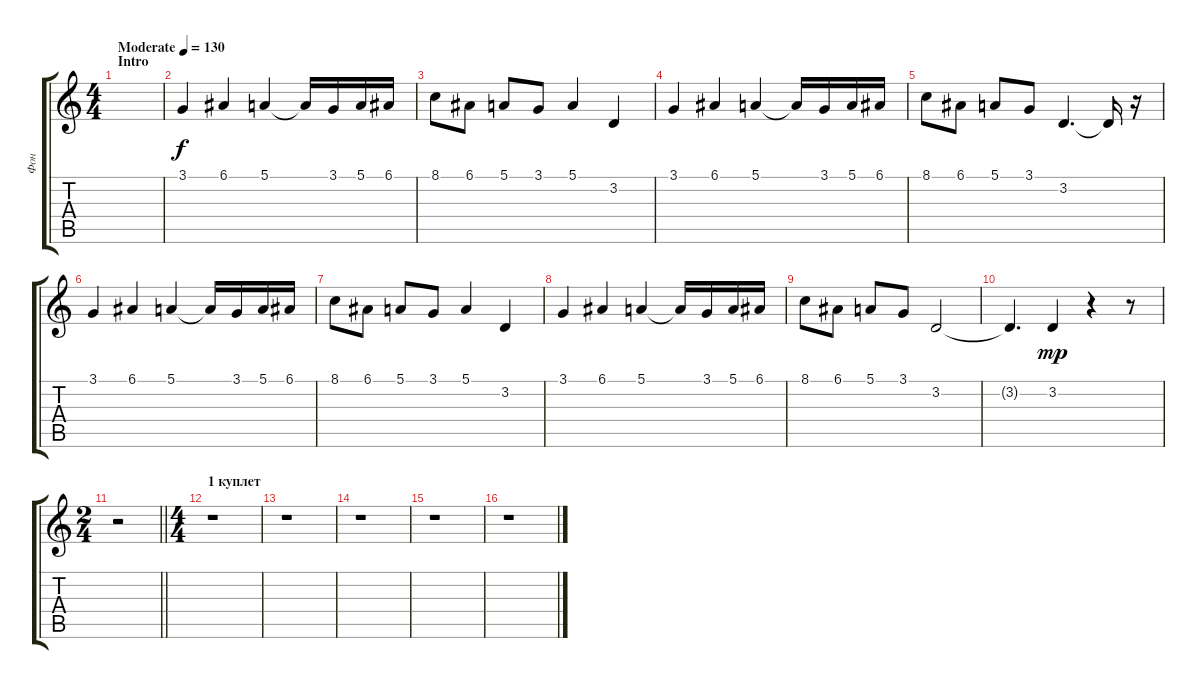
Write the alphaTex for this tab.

\track ("Фон" "Фон") {instrument stringensemble1}
\staff {score tabs}
\tuning (E4 B3 G3 D3 A2 E2) {hide}
\ts (4 4)
\section ("" "Intro")
\tempo (130 "Moderate")
\clef g2
\ks c
|
3.1.4 6.1.4 5.1.4 5.1{t}.16 3.1.16 5.1.16 6.1.16 |
8.1.8 6.1.8 5.1.8 3.1.8 5.1.4 3.2.4 |
3.1.4 6.1.4 5.1.4 5.1{t}.16 3.1.16 5.1.16 6.1.16 |
8.1.8 6.1.8 5.1.8 3.1.8 3.2.4{d} 3.2{t}.16 r.16 |
3.1.4 6.1.4 5.1.4 5.1{t}.16 3.1.16 5.1.16 6.1.16 |
8.1.8 6.1.8 5.1.8 3.1.8 5.1.4 3.2.4 |
3.1.4 6.1.4 5.1.4 5.1{t}.16 3.1.16 5.1.16 6.1.16 |
8.1.8 6.1.8 5.1.8 3.1.8 3.2.2 |
3.2{t}.4{d} 3.2.4{dy mp} r.4 r.8 |
\ts (2 4)
\barLineRight lightlight
r.2 |
\ts (4 4)
\section ("" "1 куплет")
r.1 |
r.1 |
r.1 |
r.1 |
r.1
